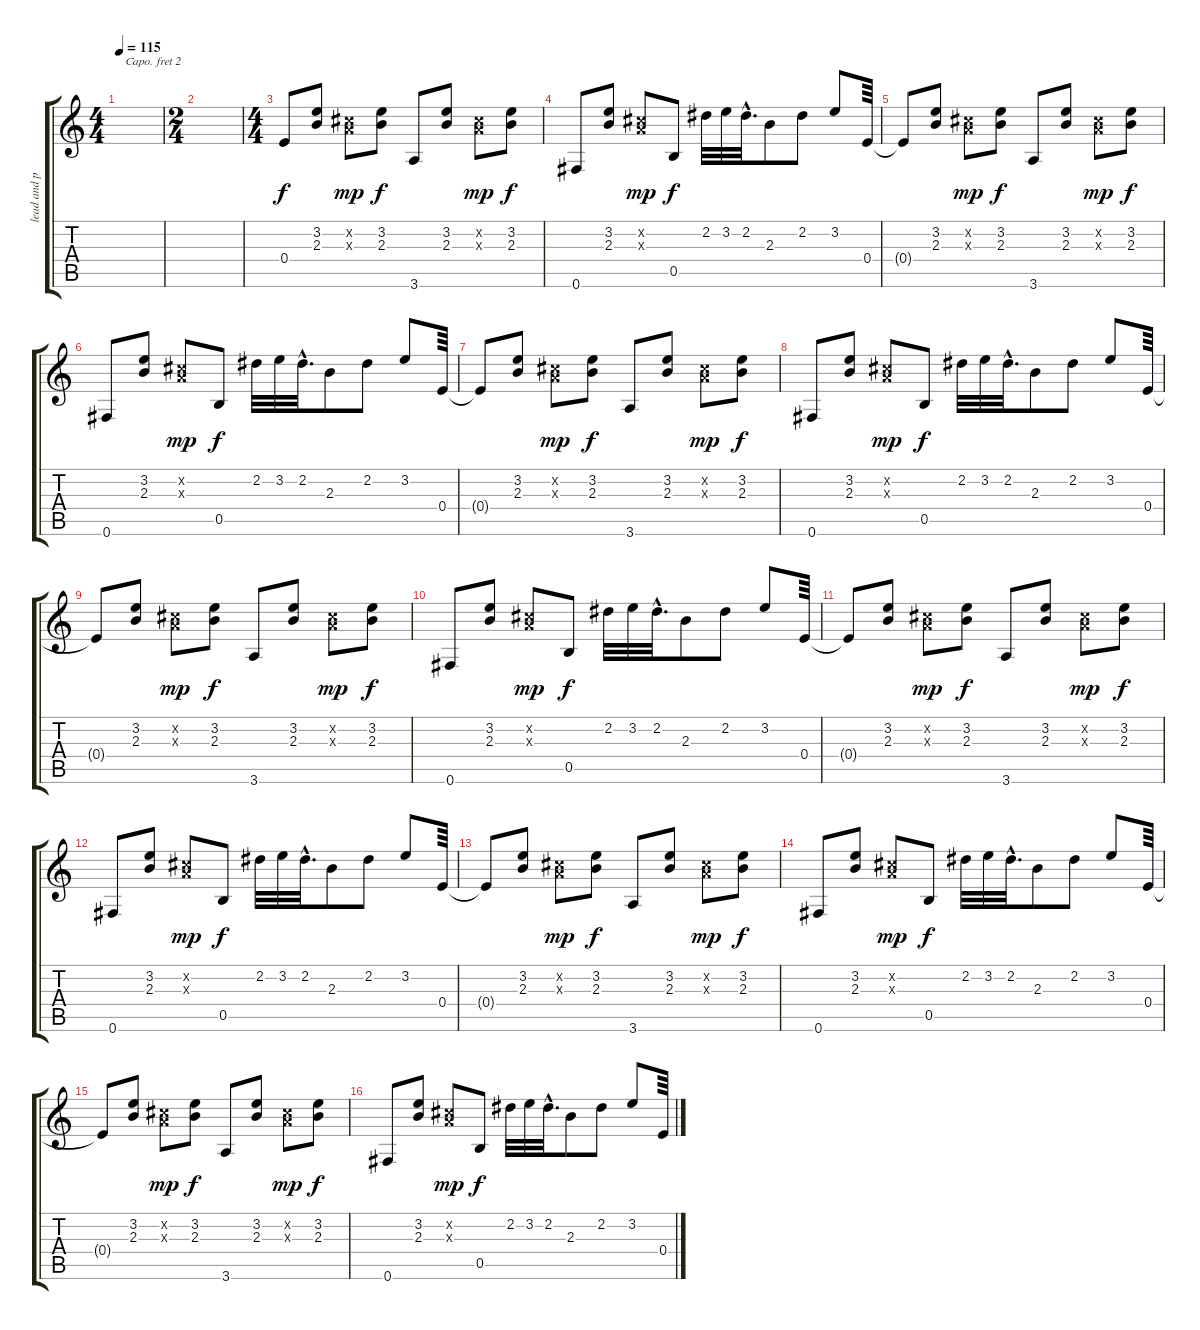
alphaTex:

\track ("lead and plugin" "lead and p") {instrument acousticguitarsteel}
\staff {score tabs}
\capo 2
\tuning (E4 B3 G3 D3 A2 E2) {hide}
\ts (4 4)
\tempo 115
\clef g2
\ks c
|
\ts (2 4)
|
\ts (4 4)
0.4.8{volume 7 instrument acousticguitarsteel} (3.2 2.3).8 (0.2{x} 0.3{x}).8{dy mp} (3.2 2.3).8{dy f} 3.6.8 (3.2 2.3).8 (0.2{x} 0.3{x}).8{dy mp} (3.2 2.3).8{dy f} |
0.6.8 (3.2 2.3).8 (0.2{x} 0.3{x}).8{dy mp} 0.5.8{dy f} 2.2.32 3.2.32 2.2{hac}.32{d} 2.3.8 2.2.8 3.2.8 0.4.64 |
0.4{t}.8 (3.2 2.3).8 (0.2{x} 0.3{x}).8{dy mp} (3.2 2.3).8{dy f} 3.6.8 (3.2 2.3).8 (0.2{x} 0.3{x}).8{dy mp} (3.2 2.3).8{dy f} |
0.6.8 (3.2 2.3).8 (0.2{x} 0.3{x}).8{dy mp} 0.5.8{dy f} 2.2.32 3.2.32 2.2{hac}.32{d} 2.3.8 2.2.8 3.2.8 0.4.64 |
0.4{t}.8 (3.2 2.3).8 (0.2{x} 0.3{x}).8{dy mp} (3.2 2.3).8{dy f} 3.6.8 (3.2 2.3).8 (0.2{x} 0.3{x}).8{dy mp} (3.2 2.3).8{dy f} |
0.6.8 (3.2 2.3).8 (0.2{x} 0.3{x}).8{dy mp} 0.5.8{dy f} 2.2.32 3.2.32 2.2{hac}.32{d} 2.3.8 2.2.8 3.2.8 0.4.64 |
0.4{t}.8 (3.2 2.3).8 (0.2{x} 0.3{x}).8{dy mp} (3.2 2.3).8{dy f} 3.6.8 (3.2 2.3).8 (0.2{x} 0.3{x}).8{dy mp} (3.2 2.3).8{dy f} |
0.6.8 (3.2 2.3).8 (0.2{x} 0.3{x}).8{dy mp} 0.5.8{dy f} 2.2.32 3.2.32 2.2{hac}.32{d} 2.3.8 2.2.8 3.2.8 0.4.64 |
0.4{t}.8 (3.2 2.3).8 (0.2{x} 0.3{x}).8{dy mp} (3.2 2.3).8{dy f} 3.6.8 (3.2 2.3).8 (0.2{x} 0.3{x}).8{dy mp} (3.2 2.3).8{dy f} |
0.6.8 (3.2 2.3).8 (0.2{x} 0.3{x}).8{dy mp} 0.5.8{dy f} 2.2.32 3.2.32 2.2{hac}.32{d} 2.3.8 2.2.8 3.2.8 0.4.64 |
0.4{t}.8 (3.2 2.3).8 (0.2{x} 0.3{x}).8{dy mp} (3.2 2.3).8{dy f} 3.6.8 (3.2 2.3).8 (0.2{x} 0.3{x}).8{dy mp} (3.2 2.3).8{dy f} |
0.6.8 (3.2 2.3).8 (0.2{x} 0.3{x}).8{dy mp} 0.5.8{dy f} 2.2.32 3.2.32 2.2{hac}.32{d} 2.3.8 2.2.8 3.2.8 0.4.64 |
0.4{t}.8 (3.2 2.3).8 (0.2{x} 0.3{x}).8{dy mp} (3.2 2.3).8{dy f} 3.6.8 (3.2 2.3).8 (0.2{x} 0.3{x}).8{dy mp} (3.2 2.3).8{dy f} |
0.6.8 (3.2 2.3).8 (0.2{x} 0.3{x}).8{dy mp} 0.5.8{dy f} 2.2.32 3.2.32 2.2{hac}.32{d} 2.3.8 2.2.8 3.2.8 0.4.64
